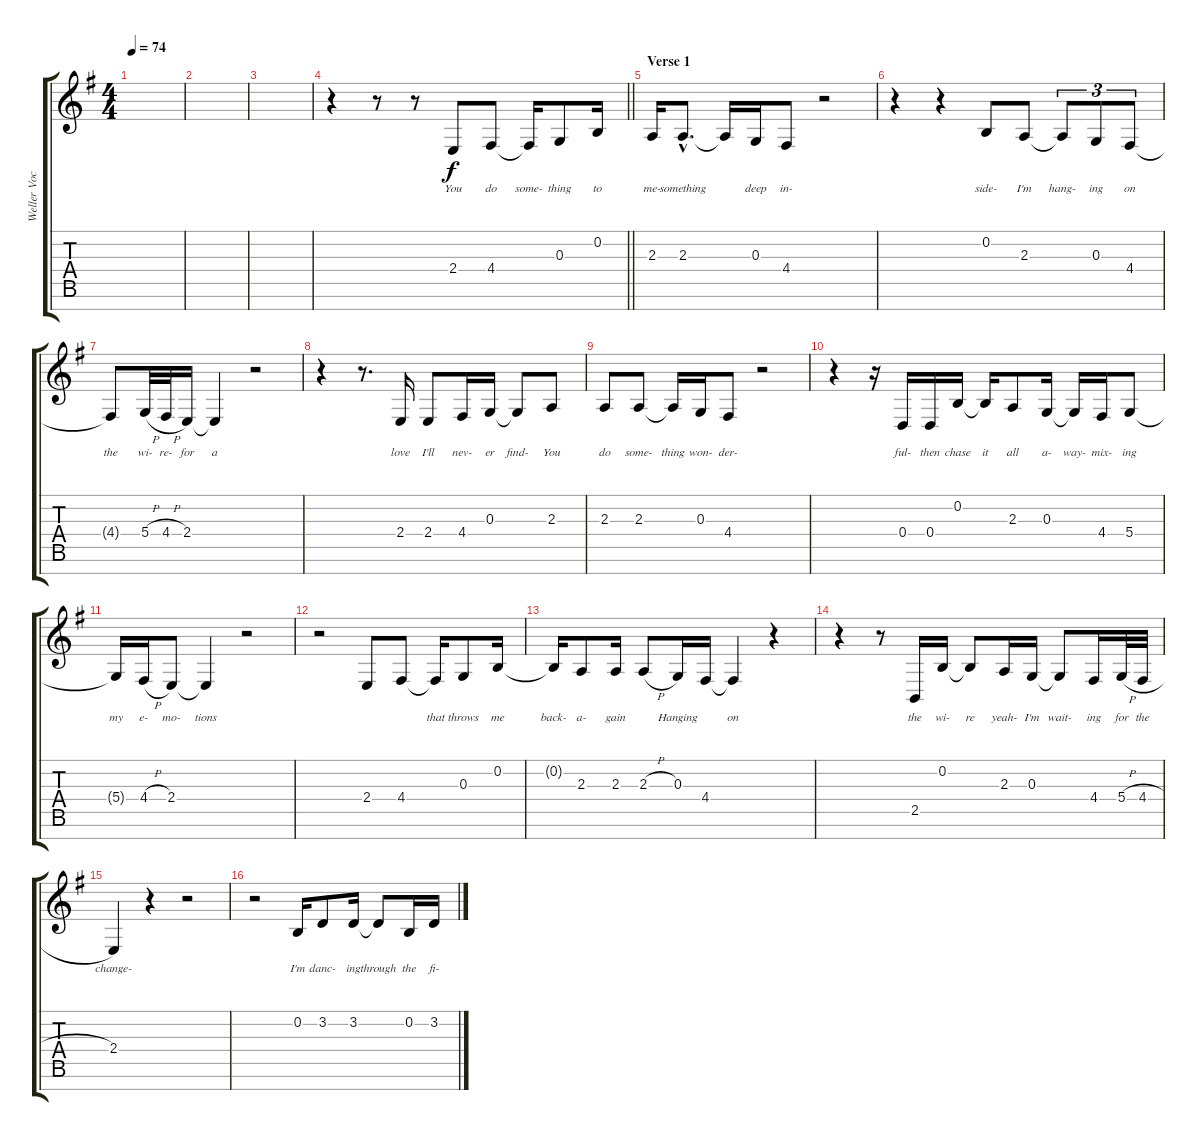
\track ("Weller Vocals" "Weller Voc") {instrument bassoon}
\staff {score tabs}
\tuning (E4 B3 G3 D3 A2 E2 B1) {hide}
\ts (4 4)
\tempo 74
\clef g2
\ks g
|
|
|
\barLineRight lightlight
r.4 r.8 r.8 2.4.8{lyrics (0 "You") lyrics (1 "") lyrics (2 "") lyrics (3 "") lyrics (4 "")} 4.4.8{lyrics (0 "do") lyrics (1 "") lyrics (2 "") lyrics (3 "") lyrics (4 "")} 4.4{t}.16{lyrics (0 "some-") lyrics (1 "") lyrics (2 "") lyrics (3 "") lyrics (4 "")} 0.3.8{lyrics (0 "thing") lyrics (1 "") lyrics (2 "") lyrics (3 "") lyrics (4 "")} 0.2.16{lyrics (0 "to") lyrics (1 "") lyrics (2 "") lyrics (3 "") lyrics (4 "")} |
\section ("" "Verse 1")
2.3.16{lyrics (0 "me-") lyrics (1 "") lyrics (2 "") lyrics (3 "") lyrics (4 "")} 2.3{hac}.8{d lyrics (0 "something") lyrics (1 "") lyrics (2 "") lyrics (3 "") lyrics (4 "")} 2.3{t}.16{lyrics (0 "") lyrics (1 "") lyrics (2 "") lyrics (3 "") lyrics (4 "")} 0.3.16{lyrics (0 "deep") lyrics (1 "") lyrics (2 "") lyrics (3 "") lyrics (4 "")} 4.4.8{lyrics (0 "in-") lyrics (1 "") lyrics (2 "") lyrics (3 "") lyrics (4 "")} r.2 |
r.4 r.4 0.2.8{lyrics (0 "side-") lyrics (1 "") lyrics (2 "") lyrics (3 "") lyrics (4 "")} 2.3.8{lyrics (0 "I'm") lyrics (1 "") lyrics (2 "") lyrics (3 "") lyrics (4 "")} 2.3{t}.8{tu (3 2) lyrics (0 "hang-") lyrics (1 "") lyrics (2 "") lyrics (3 "") lyrics (4 "")} 0.3.8{tu (3 2) lyrics (0 "ing") lyrics (1 "") lyrics (2 "") lyrics (3 "") lyrics (4 "")} 4.4.8{tu (3 2) lyrics (0 "on") lyrics (1 "") lyrics (2 "") lyrics (3 "") lyrics (4 "")} |
4.4{t}.8{lyrics (0 "the") lyrics (1 "") lyrics (2 "") lyrics (3 "") lyrics (4 "")} 5.4{h}.32{lyrics (0 "wi-") lyrics (1 "") lyrics (2 "") lyrics (3 "") lyrics (4 "")} 4.4{h}.32{lyrics (0 "re-") lyrics (1 "") lyrics (2 "") lyrics (3 "") lyrics (4 "")} 2.4.16{lyrics (0 "for") lyrics (1 "") lyrics (2 "") lyrics (3 "") lyrics (4 "")} 2.4{t}.4{lyrics (0 "a") lyrics (1 "") lyrics (2 "") lyrics (3 "") lyrics (4 "")} r.2 |
r.4 r.8{d} 2.4.16{lyrics (0 "love") lyrics (1 "") lyrics (2 "") lyrics (3 "") lyrics (4 "")} 2.4.8{lyrics (0 "I'll") lyrics (1 "") lyrics (2 "") lyrics (3 "") lyrics (4 "")} 4.4.16{lyrics (0 "nev-") lyrics (1 "") lyrics (2 "") lyrics (3 "") lyrics (4 "")} 0.3.16{lyrics (0 "er") lyrics (1 "") lyrics (2 "") lyrics (3 "") lyrics (4 "")} 0.3{t}.8{lyrics (0 "find-") lyrics (1 "") lyrics (2 "") lyrics (3 "") lyrics (4 "")} 2.3.8{lyrics (0 "You") lyrics (1 "") lyrics (2 "") lyrics (3 "") lyrics (4 "")} |
2.3.8{lyrics (0 "do") lyrics (1 "") lyrics (2 "") lyrics (3 "") lyrics (4 "")} 2.3.8{lyrics (0 "some-") lyrics (1 "") lyrics (2 "") lyrics (3 "") lyrics (4 "")} 2.3{t}.16{lyrics (0 "thing") lyrics (1 "") lyrics (2 "") lyrics (3 "") lyrics (4 "")} 0.3.16{lyrics (0 "won-") lyrics (1 "") lyrics (2 "") lyrics (3 "") lyrics (4 "")} 4.4.8{lyrics (0 "der-") lyrics (1 "") lyrics (2 "") lyrics (3 "") lyrics (4 "")} r.2 |
r.4 r.16 0.4.16{lyrics (0 "ful-") lyrics (1 "") lyrics (2 "") lyrics (3 "") lyrics (4 "")} 0.4.16{lyrics (0 "then") lyrics (1 "") lyrics (2 "") lyrics (3 "") lyrics (4 "")} 0.2.16{lyrics (0 "chase") lyrics (1 "") lyrics (2 "") lyrics (3 "") lyrics (4 "")} 0.2{t}.16{lyrics (0 "it") lyrics (1 "") lyrics (2 "") lyrics (3 "") lyrics (4 "")} 2.3.8{lyrics (0 "all") lyrics (1 "") lyrics (2 "") lyrics (3 "") lyrics (4 "")} 0.3.16{lyrics (0 "a-") lyrics (1 "") lyrics (2 "") lyrics (3 "") lyrics (4 "")} 0.3{t}.16{lyrics (0 "way-") lyrics (1 "") lyrics (2 "") lyrics (3 "") lyrics (4 "")} 4.4.16{lyrics (0 "mix-") lyrics (1 "") lyrics (2 "") lyrics (3 "") lyrics (4 "")} 5.4.8{lyrics (0 "ing") lyrics (1 "") lyrics (2 "") lyrics (3 "") lyrics (4 "")} |
5.4{t}.16{lyrics (0 "my") lyrics (1 "") lyrics (2 "") lyrics (3 "") lyrics (4 "")} 4.4{h}.16{lyrics (0 "e-") lyrics (1 "") lyrics (2 "") lyrics (3 "") lyrics (4 "")} 2.4.8{lyrics (0 "mo-") lyrics (1 "") lyrics (2 "") lyrics (3 "") lyrics (4 "")} 2.4{t}.4{lyrics (0 "tions") lyrics (1 "") lyrics (2 "") lyrics (3 "") lyrics (4 "")} r.2 |
r.2 2.4.8{lyrics (0 "") lyrics (1 "") lyrics (2 "") lyrics (3 "") lyrics (4 "")} 4.4.8{lyrics (0 "") lyrics (1 "") lyrics (2 "") lyrics (3 "") lyrics (4 "")} 4.4{t}.16{lyrics (0 "that") lyrics (1 "") lyrics (2 "") lyrics (3 "") lyrics (4 "")} 0.3.8{lyrics (0 "throws") lyrics (1 "") lyrics (2 "") lyrics (3 "") lyrics (4 "")} 0.2.16{lyrics (0 "me") lyrics (1 "") lyrics (2 "") lyrics (3 "") lyrics (4 "")} |
0.2{t}.16{lyrics (0 "back-") lyrics (1 "") lyrics (2 "") lyrics (3 "") lyrics (4 "")} 2.3.8{lyrics (0 "a-") lyrics (1 "") lyrics (2 "") lyrics (3 "") lyrics (4 "")} 2.3.16{lyrics (0 "gain") lyrics (1 "") lyrics (2 "") lyrics (3 "") lyrics (4 "")} 2.3{h}.8{lyrics (0 "") lyrics (1 "") lyrics (2 "") lyrics (3 "") lyrics (4 "")} 0.3.16{lyrics (0 "Hanging") lyrics (1 "") lyrics (2 "") lyrics (3 "") lyrics (4 "")} 4.4.16{lyrics (0 "") lyrics (1 "") lyrics (2 "") lyrics (3 "") lyrics (4 "")} 4.4{t}.4{lyrics (0 "on") lyrics (1 "") lyrics (2 "") lyrics (3 "") lyrics (4 "")} r.4 |
r.4 r.8 2.5.16{lyrics (0 "the") lyrics (1 "") lyrics (2 "") lyrics (3 "") lyrics (4 "")} 0.2.16{lyrics (0 "wi-") lyrics (1 "") lyrics (2 "") lyrics (3 "") lyrics (4 "")} 0.2{t}.8{lyrics (0 "re") lyrics (1 "") lyrics (2 "") lyrics (3 "") lyrics (4 "")} 2.3.16{lyrics (0 "yeah-") lyrics (1 "") lyrics (2 "") lyrics (3 "") lyrics (4 "")} 0.3.16{lyrics (0 "I'm") lyrics (1 "") lyrics (2 "") lyrics (3 "") lyrics (4 "")} 0.3{t}.8{lyrics (0 "wait-") lyrics (1 "") lyrics (2 "") lyrics (3 "") lyrics (4 "")} 4.4.16{lyrics (0 "ing") lyrics (1 "") lyrics (2 "") lyrics (3 "") lyrics (4 "")} 5.4{h}.32{lyrics (0 "for") lyrics (1 "") lyrics (2 "") lyrics (3 "") lyrics (4 "")} 4.4{h}.32{lyrics (0 "the") lyrics (1 "") lyrics (2 "") lyrics (3 "") lyrics (4 "")} |
2.4.4{lyrics (0 "change-") lyrics (1 "") lyrics (2 "") lyrics (3 "") lyrics (4 "")} r.4 r.2 |
r.2 0.2.16{lyrics (0 "I'm") lyrics (1 "") lyrics (2 "") lyrics (3 "") lyrics (4 "")} 3.2.8{lyrics (0 "danc-") lyrics (1 "") lyrics (2 "") lyrics (3 "") lyrics (4 "")} 3.2.16{lyrics (0 "ing") lyrics (1 "") lyrics (2 "") lyrics (3 "") lyrics (4 "")} 3.2{t}.8{lyrics (0 "through") lyrics (1 "") lyrics (2 "") lyrics (3 "") lyrics (4 "")} 0.2.16{lyrics (0 "the") lyrics (1 "") lyrics (2 "") lyrics (3 "") lyrics (4 "")} 3.2.16{lyrics (0 "fi-") lyrics (1 "") lyrics (2 "") lyrics (3 "") lyrics (4 "")}
